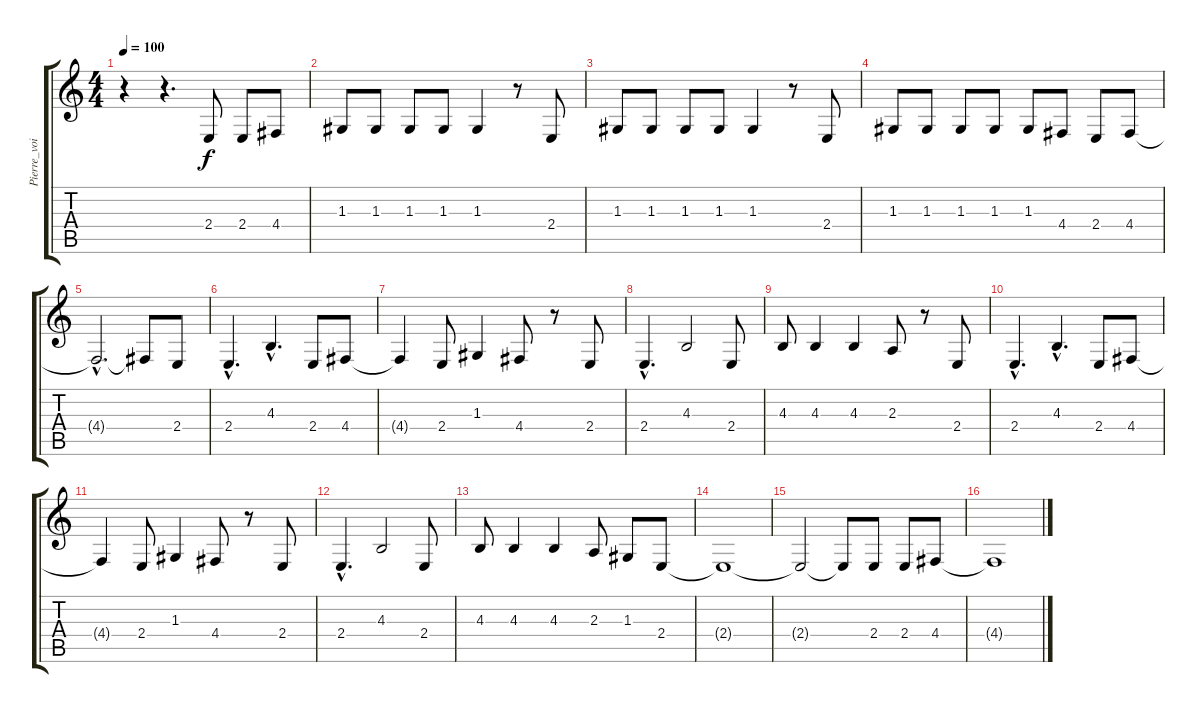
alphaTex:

\track ("Pierre_voice" "Pierre_voi") {instrument tenorsax}
\staff {score tabs}
\tuning (E4 B3 G3 D3 A2 E2) {hide}
\ts (4 4)
\tempo 100
\clef g2
\ks c
r.4{dy f} r.4{d} 2.4.8 2.4.8 4.4.8 |
1.3.8 1.3.8 1.3.8 1.3.8 1.3.4 r.8 2.4.8 |
1.3.8 1.3.8 1.3.8 1.3.8 1.3.4 r.8 2.4.8 |
1.3.8 1.3.8 1.3.8 1.3.8 1.3.8 4.4.8 2.4.8 4.4.8 |
4.4{hac t}.2{d} 4.4{t}.8 2.4.8 |
2.4{hac}.4{d} 4.3{hac}.4{d} 2.4.8 4.4.8 |
4.4{t}.4 2.4.8 1.3.4 4.4.8 r.8 2.4.8 |
2.4{hac}.4{d} 4.3.2 2.4.8 |
4.3.8 4.3.4 4.3.4 2.3.8 r.8 2.4.8 |
2.4{hac}.4{d} 4.3{hac}.4{d} 2.4.8 4.4.8 |
4.4{t}.4 2.4.8 1.3.4 4.4.8 r.8 2.4.8 |
2.4{hac}.4{d} 4.3.2 2.4.8 |
4.3.8 4.3.4 4.3.4 2.3.8 1.3.8 2.4.8 |
2.4{t}.1 |
2.4{t}.2 2.4{t}.8 2.4.8 2.4.8 4.4.8 |
4.4{t}.1
